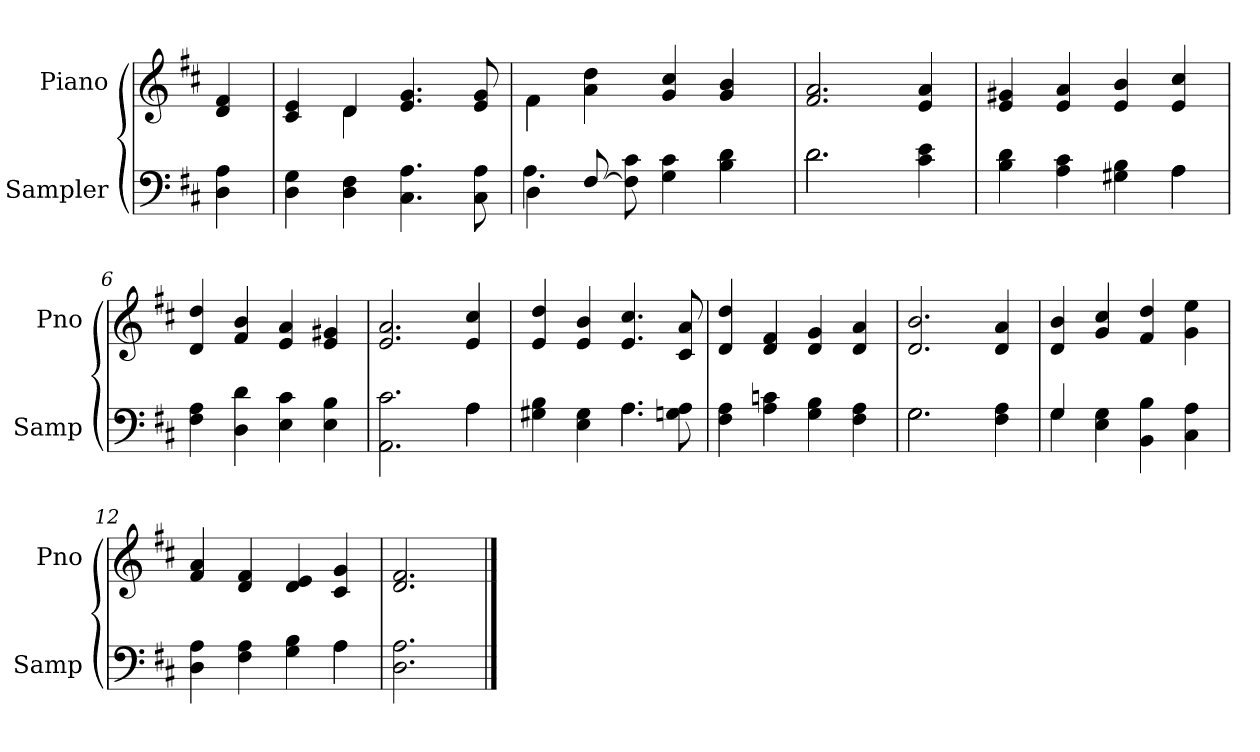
**kern	**kern
*part2	*part1
*staff2	*staff1
*I"Sampler	*I"Piano
*I'Samp	*I'Pno
*clefF4	*clefG2
*k[f#c#]	*k[f#c#]
*D:	*D:
=1	=1
4D 4A	4d 4f#
=2	=2
*	*^
4D 4G	4c# 4e	4ryy
4D 4F#	4d/	4d
4.C# 4.A	4.e 4.g	2ryy
8C# 8A	8e 8g	.
=3	=3	=3
*^	*	*
4D\	4.A	4f#\	4f#
[8F#	.	4a 4dd	2.ryy
8F#] 8c#	2ryy	.	.
4G 4c#	.	4g 4cc#	.
4B 4d	.	4g 4b	.
.	8ryy	.	.
*	*	*v	*v
=4	=4	=4
2.d\	2.d	2.f# 2.a
4c# 4e	4ryy	4e 4a
=5	=5	=5
4B 4d	2.ryy	4e 4g#X
4A 4c#	.	4e 4a
4G#X 4B	.	4e 4b
4A\	4A	4e 4cc#
*v	*v	*
=6	=6
4F# 4A	4d 4dd
4D 4d	4f# 4b
4E 4c#	4e 4a
4E 4B	4e 4g#X
=7	=7
*^	*
2.AA 2.c#	2.ryy	2.e 2.a
4A\	4A	4e 4cc#
=8	=8	=8
4G#X 4B	2ryy	4e 4dd
4E 4G#	.	4e 4b
4.A\	4.A	4.e 4.cc#
8Gn 8A	8ryy	8c# 8a
*v	*v	*
=9	=9
4F# 4A	4d 4dd
4A 4cn	4d 4f#
4G 4B	4d 4g
4F# 4A	4d 4a
=10	=10
*^	*
2.G\	2.G	2.d 2.b
4F# 4A	4ryy	4d 4a
=11	=11	=11
4G/	4G	4d 4b
4E 4G	2.ryy	4g 4cc#
4BB 4B	.	4f# 4dd
4C# 4A	.	4g 4ee
=12	=12	=12
4D 4A	2.ryy	4f# 4a
4F# 4A	.	4d 4f#
4G 4B	.	4d 4e
4A\	4A	4c# 4g
*v	*v	*
=13	=13
2.D 2.A	2.d 2.f#
==	==
*-	*-
